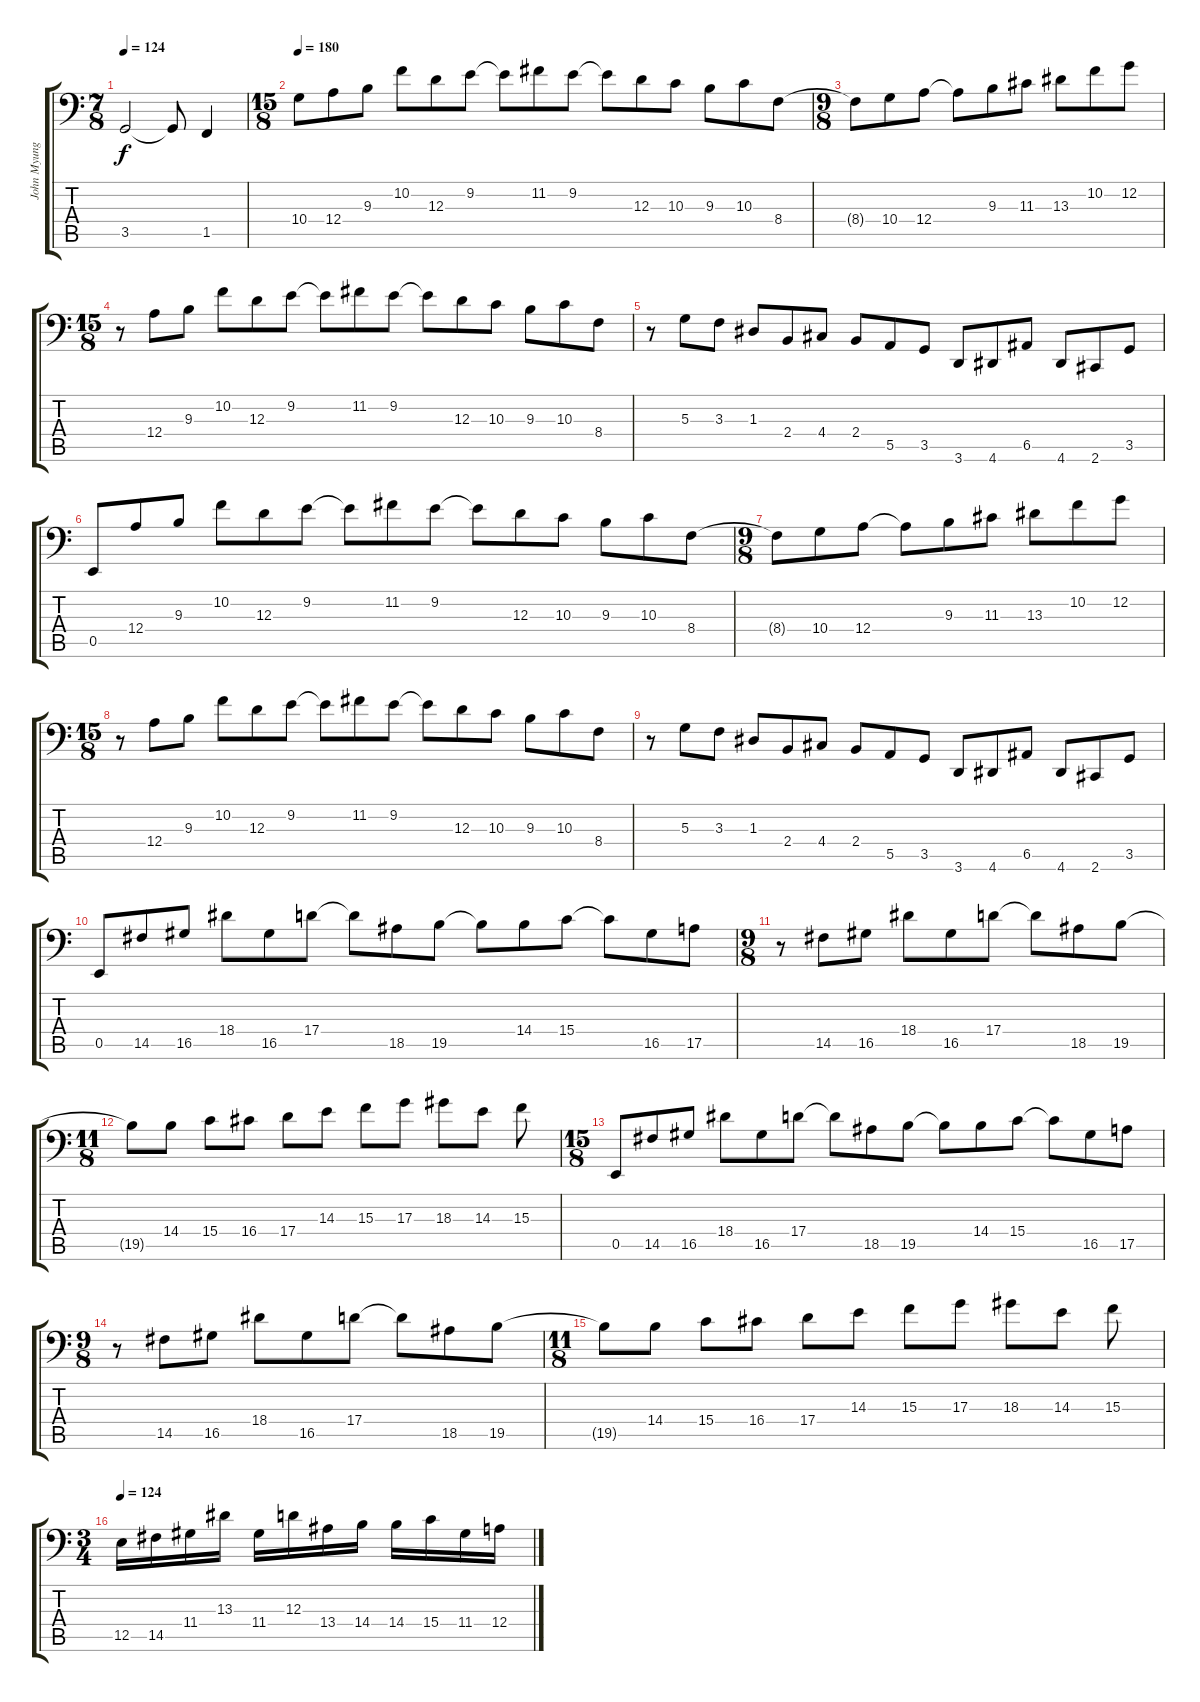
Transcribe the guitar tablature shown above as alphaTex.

\track ("John Myung - 6 Strings Bass" "John Myung") {instrument electricbassfinger}
\staff {score tabs}
\tuning (C3 G2 D2 A1 E1 B0) {hide}
\ts (7 8)
\tempo 124
\clef f4
\ks c
3.5.2{dy f} 3.5{t}.8 1.5.4 |
\ts (15 8)
\tempo 180
10.4.8 12.4.8 9.3.8 10.2.8 12.3.8 9.2.8 9.2{t}.8 11.2.8 9.2.8 9.2{t}.8 12.3.8 10.3.8 9.3.8 10.3.8 8.4.8 |
\ts (9 8)
8.4{t}.8 10.4.8 12.4.8 12.4{t}.8 9.3.8 11.3.8 13.3.8 10.2.8 12.2.8 |
\ts (15 8)
r.8 12.4.8 9.3.8 10.2.8 12.3.8 9.2.8 9.2{t}.8 11.2.8 9.2.8 9.2{t}.8 12.3.8 10.3.8 9.3.8 10.3.8 8.4.8 |
r.8 5.3.8 3.3.8 1.3.8 2.4.8 4.4.8 2.4.8 5.5.8 3.5.8 3.6.8 4.6.8 6.5.8 4.6.8 2.6.8 3.5.8 |
0.5.8 12.4.8 9.3.8 10.2.8 12.3.8 9.2.8 9.2{t}.8 11.2.8 9.2.8 9.2{t}.8 12.3.8 10.3.8 9.3.8 10.3.8 8.4.8 |
\ts (9 8)
8.4{t}.8 10.4.8 12.4.8 12.4{t}.8 9.3.8 11.3.8 13.3.8 10.2.8 12.2.8 |
\ts (15 8)
r.8 12.4.8 9.3.8 10.2.8 12.3.8 9.2.8 9.2{t}.8 11.2.8 9.2.8 9.2{t}.8 12.3.8 10.3.8 9.3.8 10.3.8 8.4.8 |
r.8 5.3.8 3.3.8 1.3.8 2.4.8 4.4.8 2.4.8 5.5.8 3.5.8 3.6.8 4.6.8 6.5.8 4.6.8 2.6.8 3.5.8 |
0.5.8 14.5.8 16.5.8 18.4.8 16.5.8 17.4.8 17.4{t}.8 18.5.8 19.5.8 19.5{t}.8 14.4.8 15.4.8 15.4{t}.8 16.5.8 17.5.8 |
\ts (9 8)
r.8 14.5.8 16.5.8 18.4.8 16.5.8 17.4.8 17.4{t}.8 18.5.8 19.5.8 |
\ts (11 8)
19.5{t}.8 14.4.8 15.4.8 16.4.8 17.4.8 14.3.8 15.3.8 17.3.8 18.3.8 14.3.8 15.3.8 |
\ts (15 8)
0.5.8 14.5.8 16.5.8 18.4.8 16.5.8 17.4.8 17.4{t}.8 18.5.8 19.5.8 19.5{t}.8 14.4.8 15.4.8 15.4{t}.8 16.5.8 17.5.8 |
\ts (9 8)
r.8 14.5.8 16.5.8 18.4.8 16.5.8 17.4.8 17.4{t}.8 18.5.8 19.5.8 |
\ts (11 8)
19.5{t}.8 14.4.8 15.4.8 16.4.8 17.4.8 14.3.8 15.3.8 17.3.8 18.3.8 14.3.8 15.3.8 |
\ts (3 4)
\tempo 124
12.5.16 14.5.16 11.4.16 13.3.16 11.4.16 12.3.16 13.4.16 14.4.16 14.4.16 15.4.16 11.4.16 12.4.16
